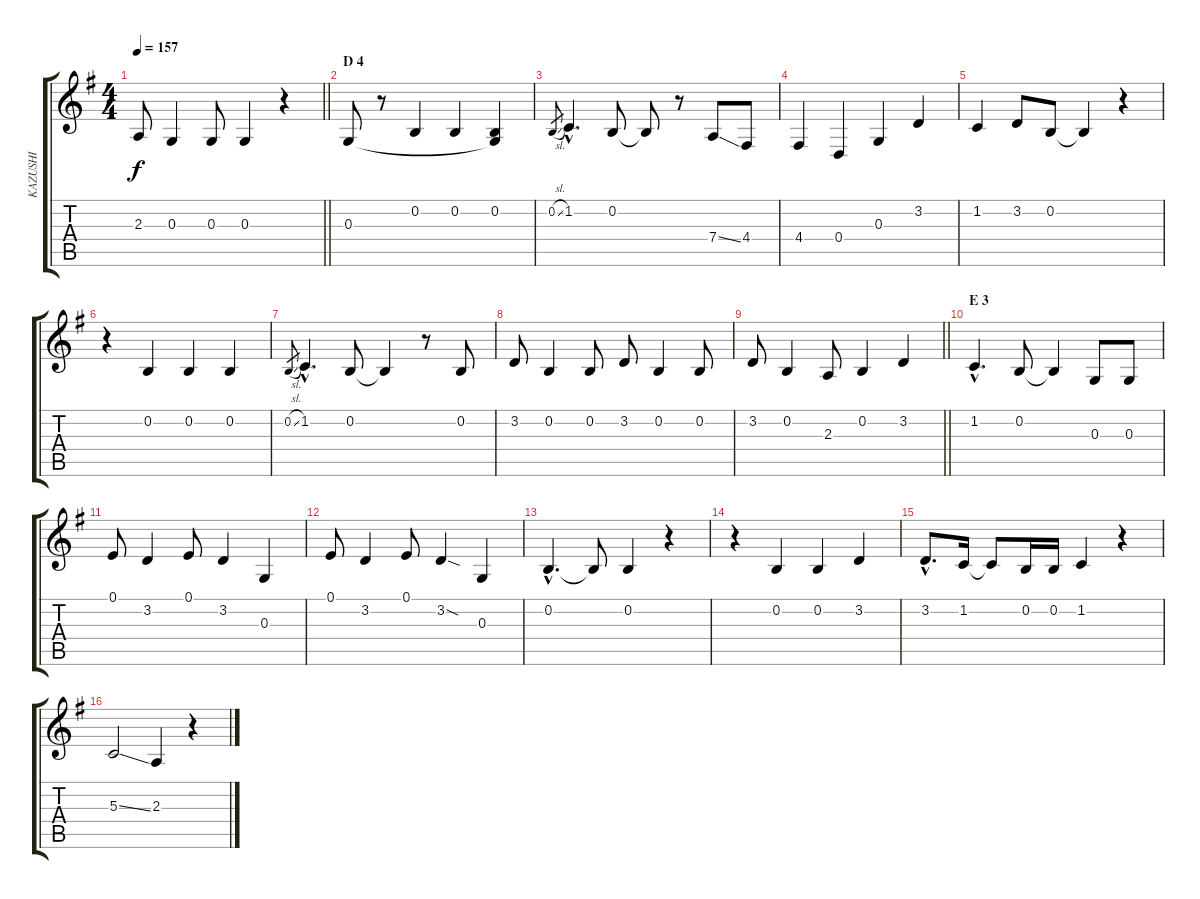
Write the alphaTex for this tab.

\track ("KAZUSHI" "KAZUSHI") {instrument oboe}
\staff {score tabs}
\tuning (E4 B3 G3 D3 A2 E2) {hide}
\ts (4 4)
\tempo 157
\clef g2
\barLineRight lightlight
\ks g
2.3.8{dy f} 0.3.4 0.3.8 0.3.4 r.4 |
\section ("" "D 4")
0.3.8 r.8 0.2.4 0.2.4 (0.2 0.3{t}).4 |
0.2{sl}.8{gr} 1.2{hac}.4{d} 0.2.8 0.2{t}.8 r.8 7.4{ss}.8 4.4.8 |
4.4.4 0.4.4 0.3.4 3.2.4 |
1.2.4 3.2.8 0.2.8 0.2{t}.4 r.4 |
r.4 0.2.4 0.2.4 0.2.4 |
0.2{sl}.8{gr} 1.2{hac}.4{d} 0.2.8 0.2{t}.4 r.8 0.2.8 |
3.2.8 0.2.4 0.2.8 3.2.8 0.2.4 0.2.8 |
\barLineRight lightlight
3.2.8 0.2.4 2.3.8 0.2.4 3.2.4 |
\section ("" "E 3")
1.2{hac}.4{d} 0.2.8 0.2{t}.4 0.3.8 0.3.8 |
0.1.8 3.2.4 0.1.8 3.2.4 0.3.4 |
0.1.8 3.2.4 0.1.8 3.2{sod}.4 0.3.4 |
0.2{hac}.4{d} 0.2{t}.8 0.2.4 r.4 |
r.4 0.2.4 0.2.4 3.2.4 |
3.2{hac}.8{d} 1.2.16 1.2{t}.8 0.2.16 0.2.16 1.2.4 r.4 |
5.3{ss}.2 2.3.4 r.4
